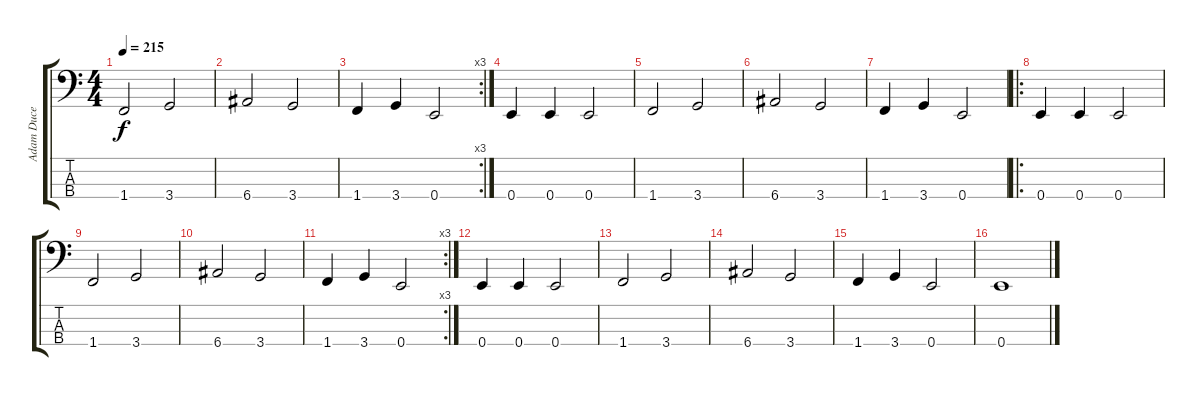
\track ("Adam Duce" "Adam Duce") {instrument electricbassfinger}
\staff {score tabs}
\tuning (G2 D2 A1 E1) {hide}
\ts (4 4)
\tempo 215
\clef f4
\ks c
1.4.2{dy f} 3.4.2 |
6.4.2 3.4.2 |
\rc 3
1.4.4 3.4.4 0.4.2 |
0.4.4 0.4.4 0.4.2 |
1.4.2 3.4.2 |
6.4.2 3.4.2 |
1.4.4 3.4.4 0.4.2 |
\ro
0.4.4 0.4.4 0.4.2 |
1.4.2 3.4.2 |
6.4.2 3.4.2 |
\rc 3
1.4.4 3.4.4 0.4.2 |
0.4.4 0.4.4 0.4.2 |
1.4.2 3.4.2 |
6.4.2 3.4.2 |
1.4.4 3.4.4 0.4.2 |
0.4.1
